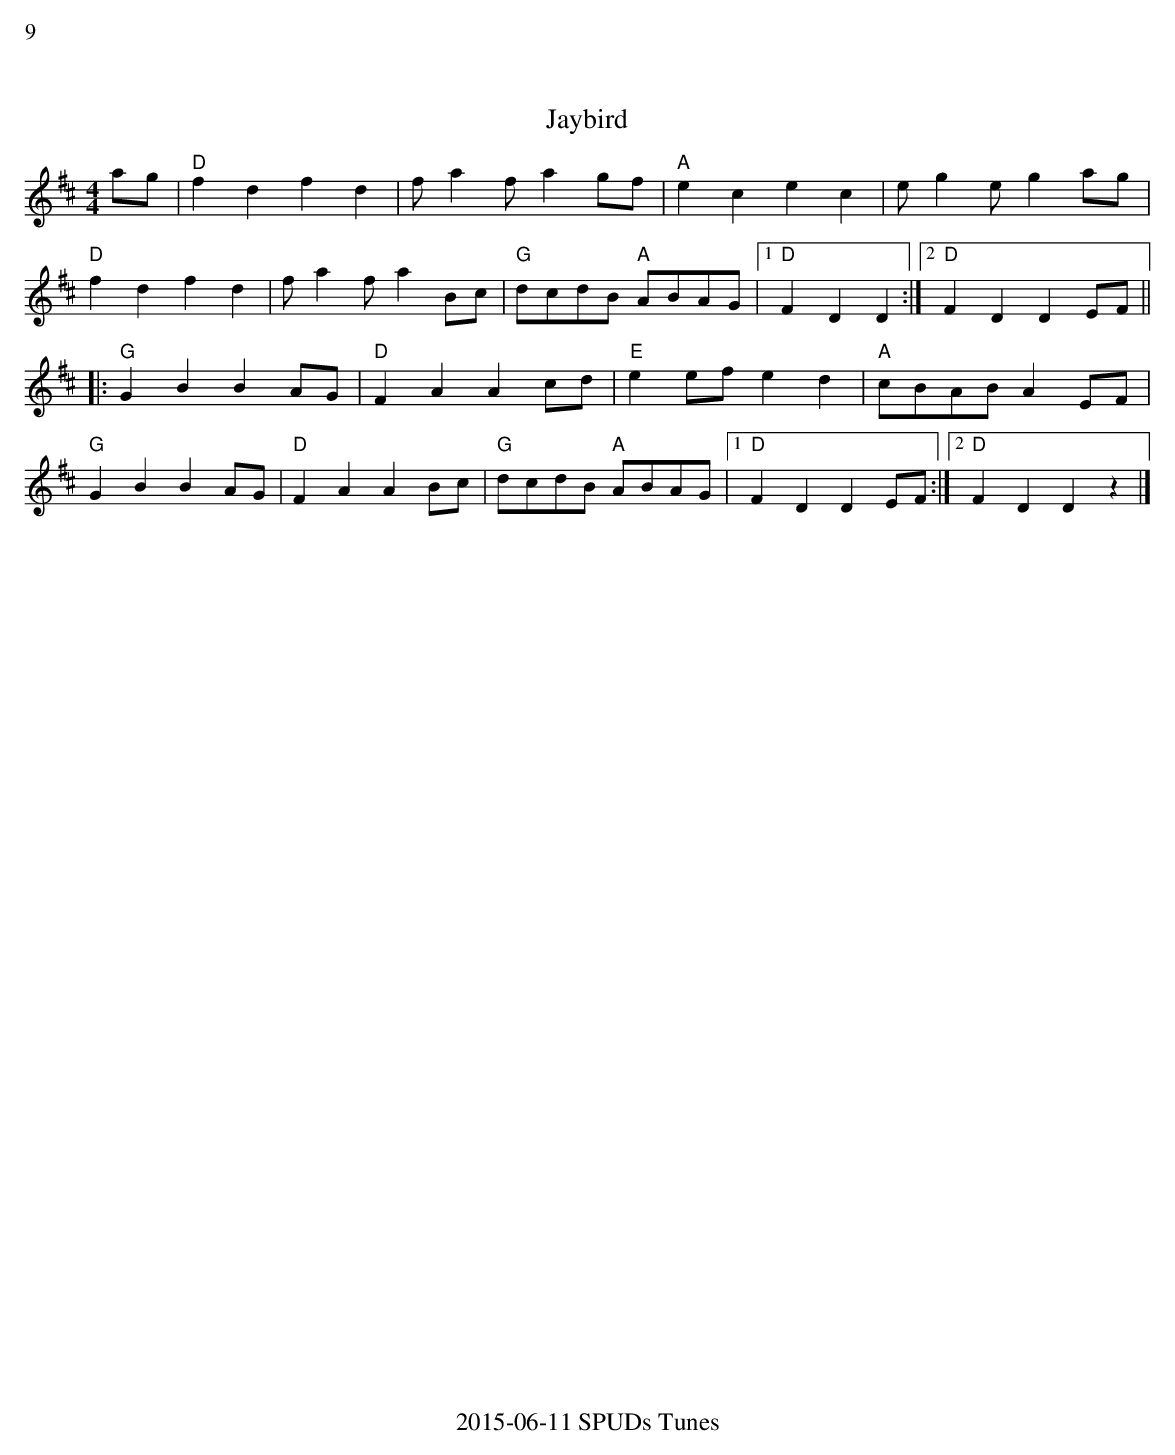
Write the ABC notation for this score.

X:1
%%text 9
T: Jaybird
M: 4/4
L: 1/8
K: D
ag | "D"f2d2 f2d2 | fa2f a2gf | "A"e2c2    e2c2 |    eg2e g2ag|
 "D"f2d2 f2d2 | fa2f a2Bc | "G"dcdB "A"ABAG |1"D"F2D2 D2  :|2"D"F2D2D2EF||
|:"G"G2B2B2 AG | "D"F2A2A2cd   | "E"e2ef     e2d2 | "A"cBAB A2 EF  |
 "G"G2B2B2 AG | "D"F2A2A2Bc   | "G"dcdB "A"ABAG |1"D"F2D2 D2EF  :|2"D"F2D2D2z2|]
